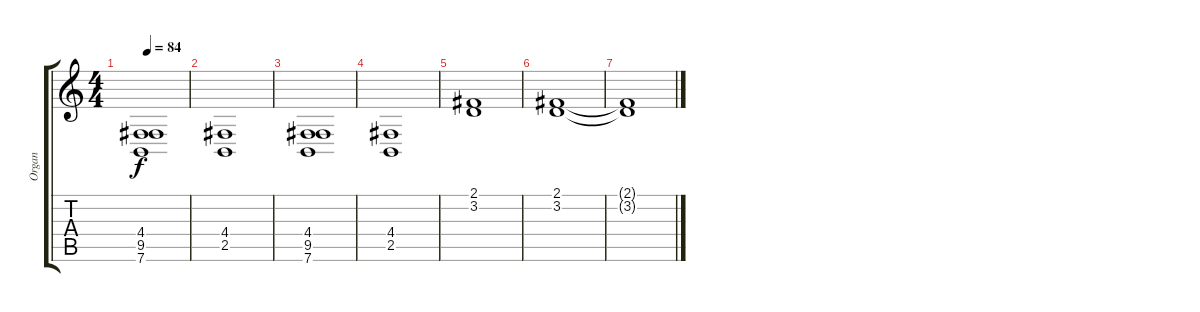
\track ("Organ" "Organ") {instrument rockorgan}
\staff {score tabs}
\tuning (E4 B3 G3 D3 A2 E2) {hide}
\ts (4 4)
\tempo 84
\clef g2
\ks c
(4.4 9.5 7.6).1{dy f} |
(4.4 2.5).1 |
(4.4 9.5 7.6).1 |
(4.4 2.5).1 |
(2.1 3.2).1 |
(2.1 3.2).1 |
(2.1{t} 3.2{t}).1
